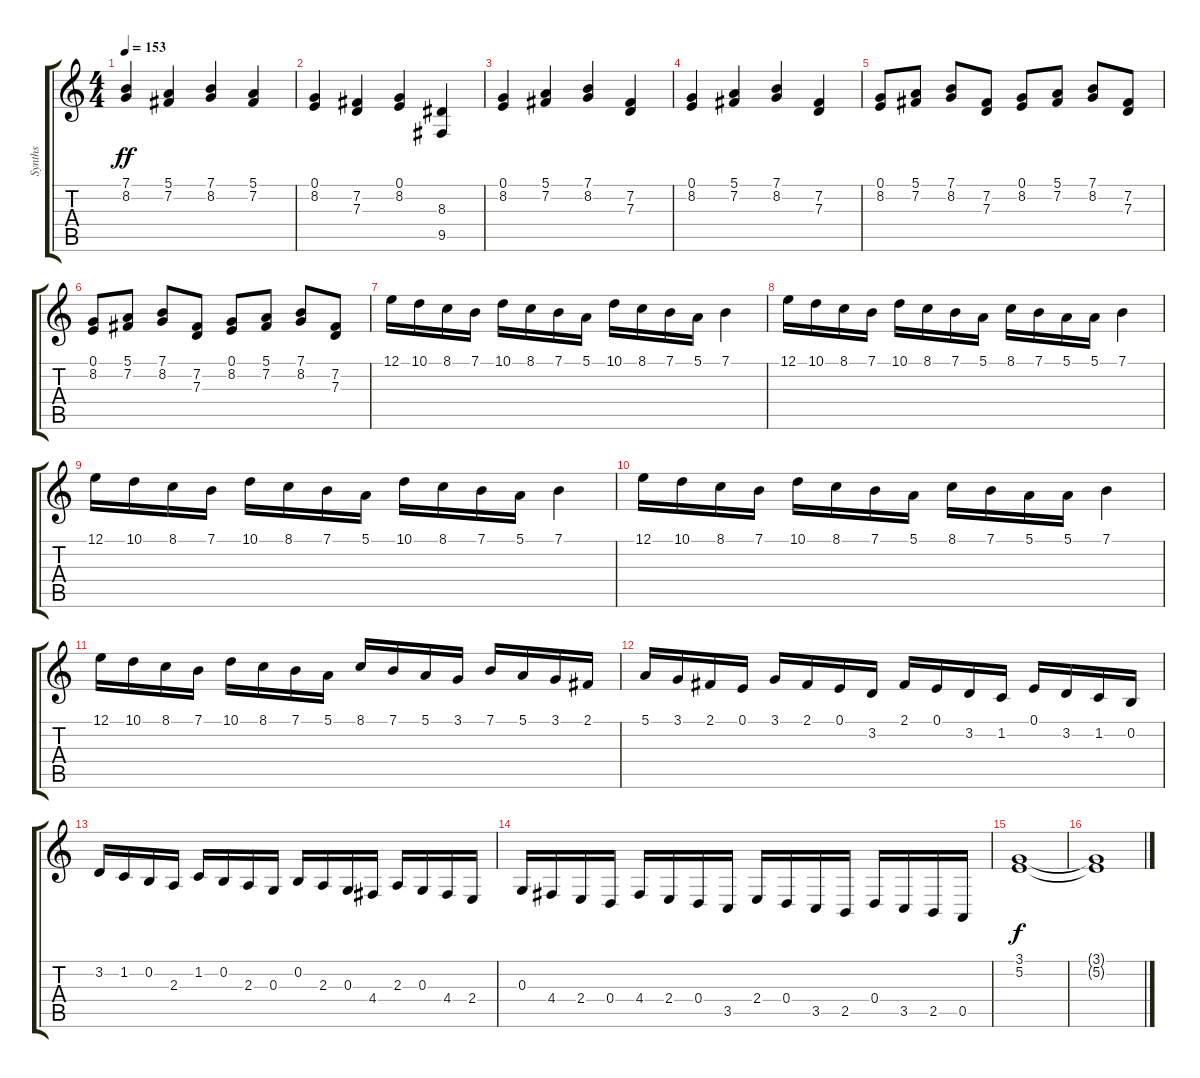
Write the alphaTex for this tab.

\track ("Synths" "Synths") {instrument stringensemble1}
\staff {score tabs}
\tuning (E4 B3 G3 D3 A2 E2) {hide}
\ts (4 4)
\tempo 153
\clef g2
\ks c
(7.1 8.2).4{dy ff} (5.1 7.2).4 (7.1 8.2).4 (5.1 7.2).4 |
(0.1 8.2).4 (7.2 7.3).4 (0.1 8.2).4 (8.3 9.5).4 |
(0.1 8.2).4 (5.1 7.2).4 (7.1 8.2).4 (7.2 7.3).4 |
(0.1 8.2).4 (5.1 7.2).4 (7.1 8.2).4 (7.2 7.3).4 |
(0.1 8.2).8 (5.1 7.2).8 (7.1 8.2).8 (7.2 7.3).8 (0.1 8.2).8 (5.1 7.2).8 (7.1 8.2).8 (7.2 7.3).8 |
(0.1 8.2).8 (5.1 7.2).8 (7.1 8.2).8 (7.2 7.3).8 (0.1 8.2).8 (5.1 7.2).8 (7.1 8.2).8 (7.2 7.3).8 |
12.1.16 10.1.16 8.1.16 7.1.16 10.1.16 8.1.16 7.1.16 5.1.16 10.1.16 8.1.16 7.1.16 5.1.16 7.1.4 |
12.1.16 10.1.16 8.1.16 7.1.16 10.1.16 8.1.16 7.1.16 5.1.16 8.1.16 7.1.16 5.1.16 5.1.16 7.1.4 |
12.1.16 10.1.16 8.1.16 7.1.16 10.1.16 8.1.16 7.1.16 5.1.16 10.1.16 8.1.16 7.1.16 5.1.16 7.1.4 |
12.1.16 10.1.16 8.1.16 7.1.16 10.1.16 8.1.16 7.1.16 5.1.16 8.1.16 7.1.16 5.1.16 5.1.16 7.1.4 |
12.1.16 10.1.16 8.1.16 7.1.16 10.1.16 8.1.16 7.1.16 5.1.16 8.1.16 7.1.16 5.1.16 3.1.16 7.1.16 5.1.16 3.1.16 2.1.16 |
5.1.16 3.1.16 2.1.16 0.1.16 3.1.16 2.1.16 0.1.16 3.2.16 2.1.16 0.1.16 3.2.16 1.2.16 0.1.16 3.2.16 1.2.16 0.2.16 |
3.2.16 1.2.16 0.2.16 2.3.16 1.2.16 0.2.16 2.3.16 0.3.16 0.2.16 2.3.16 0.3.16 4.4.16 2.3.16 0.3.16 4.4.16 2.4.16 |
0.3.16 4.4.16 2.4.16 0.4.16 4.4.16 2.4.16 0.4.16 3.5.16 2.4.16 0.4.16 3.5.16 2.5.16 0.4.16 3.5.16 2.5.16 0.5.16 |
(3.1 5.2).1{dy f} |
(3.1{t} 5.2{t}).1
